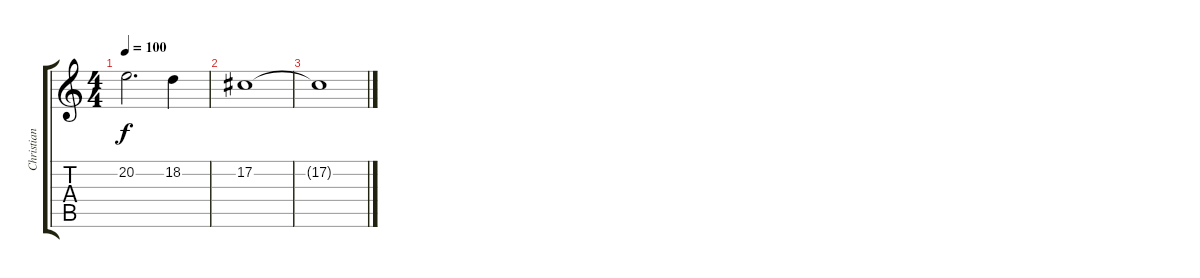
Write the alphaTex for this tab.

\track ("Christian \"Flake\" Lorenz - Keyboard" "Christian ") {instrument lead5charang}
\staff {score tabs}
\tuning (Db4 Ab3 E3 B2 Gb2 Db2) {hide}
\ts (4 4)
\tempo 100
\clef g2
\ks c
20.2{t}.2{d dy f} 18.2.4 |
17.2.1{volume 0} |
17.2{t}.1
